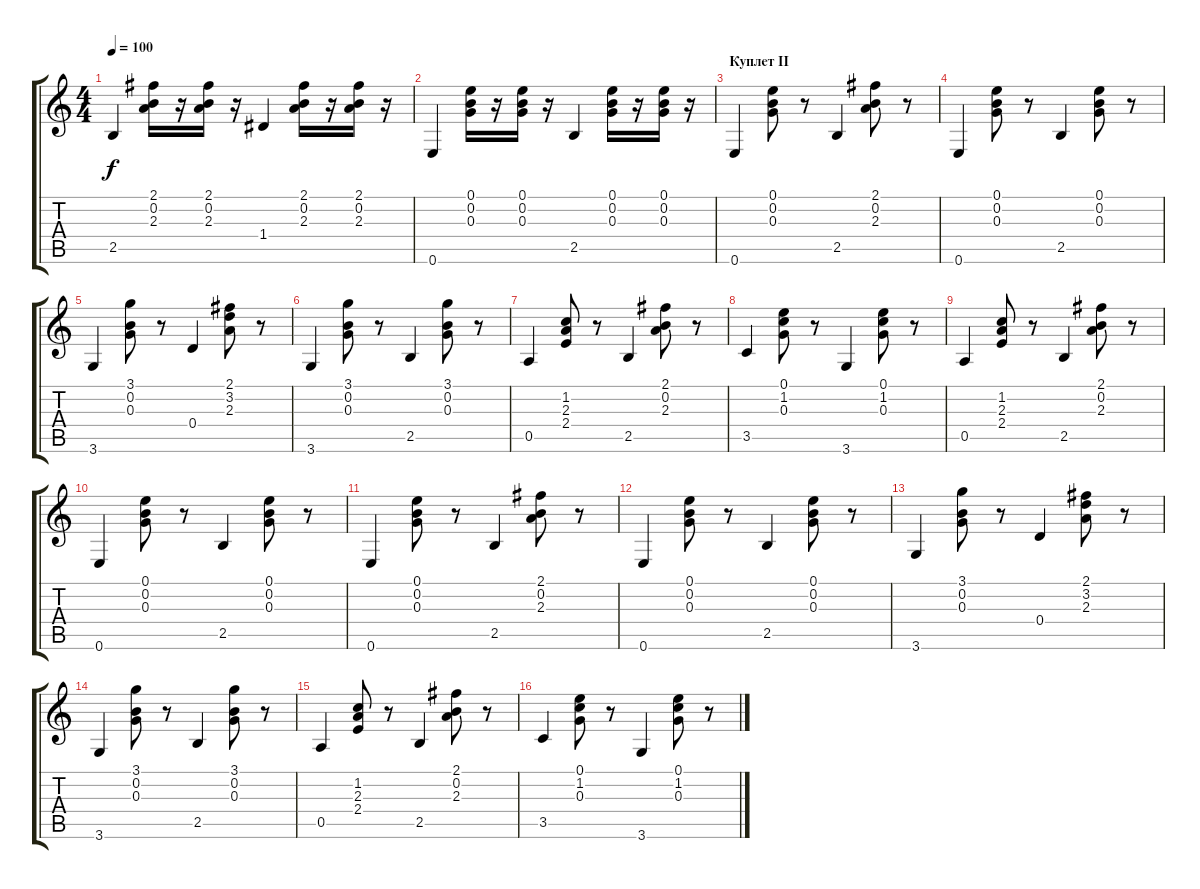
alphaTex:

\track "" {instrument acousticguitarnylon}
\staff {score tabs}
\tuning (E4 B3 G3 D3 A2 E2) {hide}
\ts (4 4)
\tempo 100
\clef g2
\ks c
2.5.4{dy f} (2.1 0.2 2.3).16 r.16 (2.1 0.2 2.3).16 r.16 1.4.4 (2.1 0.2 2.3).16 r.16 (2.1 0.2 2.3).16 r.16 |
0.6.4 (0.1 0.2 0.3).16 r.16 (0.1 0.2 0.3).16 r.16 2.5.4 (0.1 0.2 0.3).16 r.16 (0.1 0.2 0.3).16 r.16 |
\section ("" "Куплет II")
0.6.4 (0.1 0.2 0.3).8 r.8 2.5.4 (2.1 0.2 2.3).8 r.8 |
0.6.4 (0.1 0.2 0.3).8 r.8 2.5.4 (0.1 0.2 0.3).8 r.8 |
3.6.4 (3.1 0.2 0.3).8 r.8 0.4.4 (2.1 3.2 2.3).8 r.8 |
3.6.4 (3.1 0.2 0.3).8 r.8 2.5.4 (3.1 0.2 0.3).8 r.8 |
0.5.4 (1.2 2.3 2.4).8 r.8 2.5.4 (2.1 0.2 2.3).8 r.8 |
3.5.4 (0.1 1.2 0.3).8 r.8 3.6.4 (0.1 1.2 0.3).8 r.8 |
0.5.4 (1.2 2.3 2.4).8 r.8 2.5.4 (2.1 0.2 2.3).8 r.8 |
0.6.4 (0.1 0.2 0.3).8 r.8 2.5.4 (0.1 0.2 0.3).8 r.8 |
0.6.4 (0.1 0.2 0.3).8 r.8 2.5.4 (2.1 0.2 2.3).8 r.8 |
0.6.4 (0.1 0.2 0.3).8 r.8 2.5.4 (0.1 0.2 0.3).8 r.8 |
3.6.4 (3.1 0.2 0.3).8 r.8 0.4.4 (2.1 3.2 2.3).8 r.8 |
3.6.4 (3.1 0.2 0.3).8 r.8 2.5.4 (3.1 0.2 0.3).8 r.8 |
0.5.4 (1.2 2.3 2.4).8 r.8 2.5.4 (2.1 0.2 2.3).8 r.8 |
3.5.4 (0.1 1.2 0.3).8 r.8 3.6.4 (0.1 1.2 0.3).8 r.8
